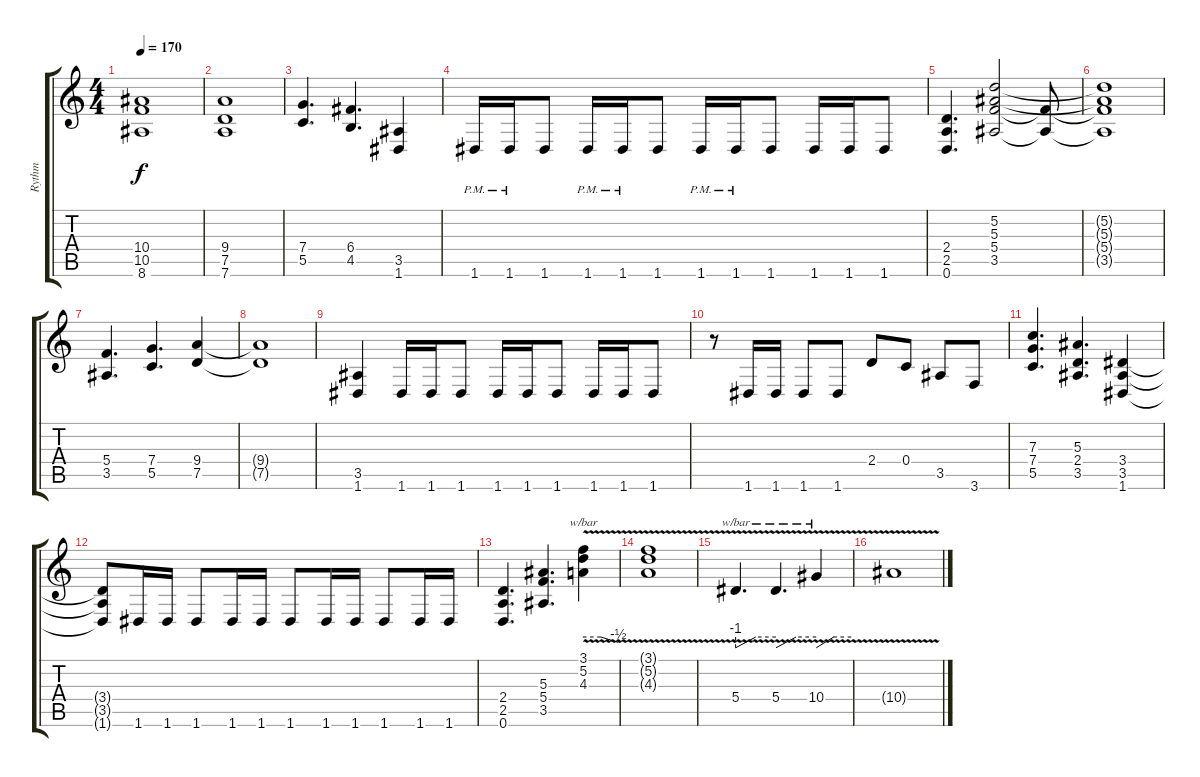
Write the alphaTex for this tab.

\track ("Rythm" "Rythm") {instrument distortionguitar}
\staff {score tabs}
\tuning (D4 A3 F3 C3 G2 D2) {hide}
\ts (4 4)
\tempo 170
\clef g2
\ks c
(10.4 10.5 8.6).1{dy f} |
(9.4 7.5 7.6).1 |
(7.4 5.5).4{d} (6.4 4.5).4{d} (3.5 1.6).4 |
1.6{pm}.16 1.6{pm}.16 1.6.8 1.6{pm}.16 1.6{pm}.16 1.6.8 1.6{pm}.16 1.6{pm}.16 1.6.8 1.6.16 1.6.16 1.6.8 |
(2.4 2.5 0.6).4{d} (5.2 5.3 5.4 3.5).2 (5.4{t} 3.5{t}).8 |
(5.2{t} 5.3{t} 5.4{t} 3.5{t}).1 |
(5.4 3.5).4{d} (7.4 5.5).4{d} (9.4 7.5).4 |
(9.4{t} 7.5{t}).1 |
(3.5 1.6).4 1.6.16 1.6.16 1.6.8 1.6.16 1.6.16 1.6.8 1.6.16 1.6.16 1.6.8 |
r.8 1.6.16 1.6.16 1.6.8 1.6.8 2.4.8 0.4.8 3.5.8 3.6.8 |
(7.3 7.4 5.5).4{d} (5.3 2.4 3.5).4{d} (3.4 3.5 1.6).4 |
(3.4{t} 3.5{t} 1.6{t}).8 1.6.16 1.6.16 1.6.8 1.6.16 1.6.16 1.6.8 1.6.16 1.6.16 1.6.8 1.6.16 1.6.16 |
(2.4 2.5 0.6).4{d} (5.3 5.4 3.5).4{d} (3.1{v} 5.2 4.3).4{tbe (custom default 0 0 30 0 60 -2)} |
(3.1{t} 5.2{t} 4.3{t}).1 |
5.4{v}.4{d tbe (custom default 0 -4 30 0 60 0)} 5.4{v}.4{d tbe (custom default 0 -4 30 0 60 0)} 10.4{v}.4{tbe (custom default 0 -4 30 0 60 0)} |
10.4{t}.1
